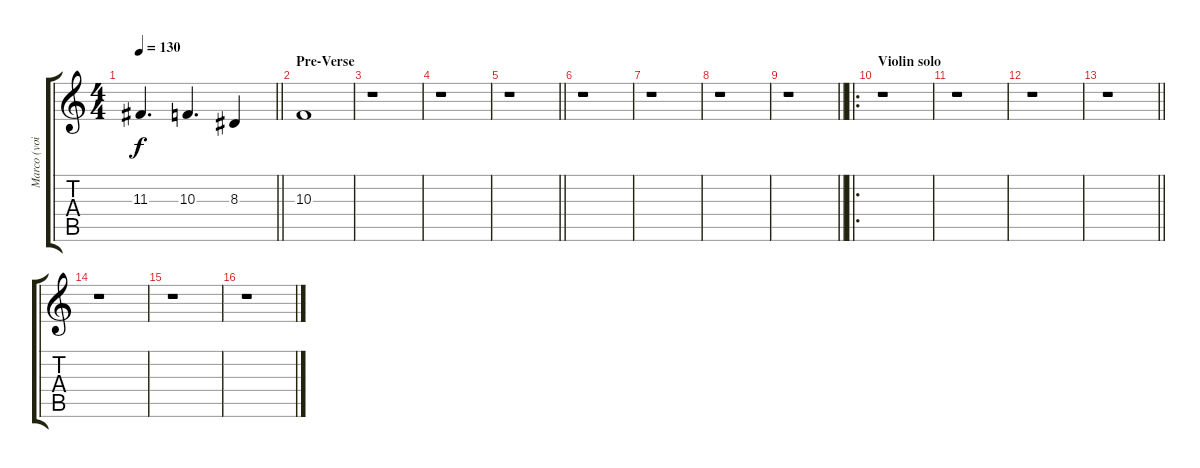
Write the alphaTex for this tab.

\track ("Marco (voice 2)" "Marco (voi") {instrument tuba}
\staff {score tabs}
\tuning (E4 B3 G3 D3 A2 E2) {hide}
\ts (4 4)
\tempo 130
\clef g2
\barLineRight lightlight
\ks c
11.3.4{d dy f} 10.3.4{d} 8.3.4 |
\section ("" "Pre-Verse")
10.3.1 |
r.1 |
r.1 |
\barLineRight lightlight
r.1 |
r.1 |
r.1 |
r.1 |
\barLineRight lightlight
r.1 |
\ro
\section ("" "Violin solo")
r.1 |
r.1 |
r.1 |
\barLineRight lightlight
r.1 |
r.1 |
r.1 |
r.1
